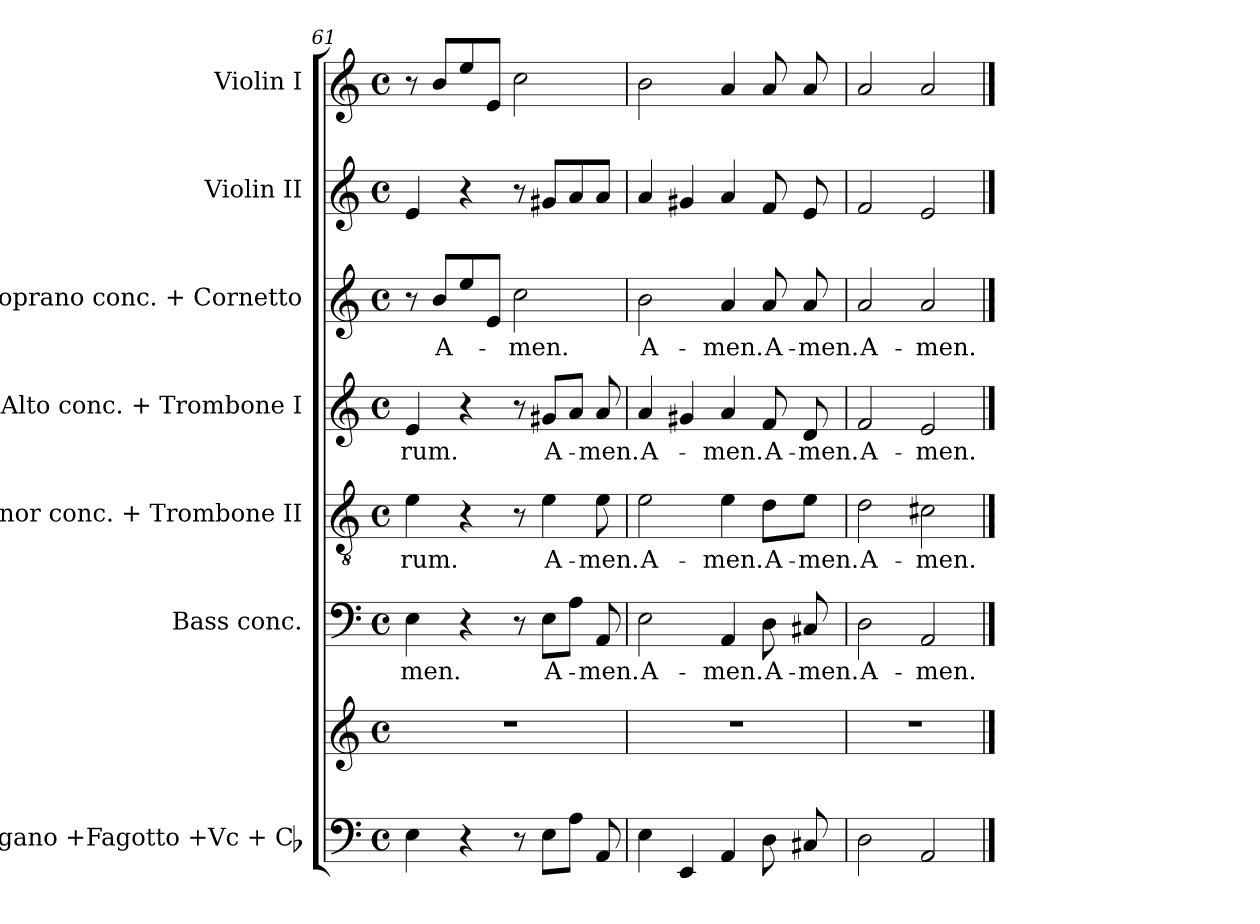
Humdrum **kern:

**kern	**kern	**kern	**text	**kern	**text	**kern	**text	**kern	**text	**kern	**kern
*part7	*part7	*part6	*part6	*part5	*part5	*part4	*part4	*part3	*part3	*part2	*part1
*staff8	*staff7	*staff6	*staff6	*staff5	*staff5	*staff4	*staff4	*staff3	*staff3	*staff2	*staff1
*I"Organo +Fagotto +Vc + Cb	*	*I"Bass conc.	*	*I"Tenor conc.  + Trombone II	*	*I"Alto conc.  + Trombone I	*	*I"Soprano conc. + Cornetto	*	*I"Violin II	*I"Violin I
*	*	*I'B	*	*I'T	*	*I'A	*	*I'S	*	*I'Vln. II	*I'Vln. I
*clefF4	*clefG2	*clefF4	*	*clefGv2	*	*clefG2	*	*clefG2	*	*clefG2	*clefG2
*k[]	*k[]	*k[]	*	*k[]	*	*k[]	*	*k[]	*	*k[]	*k[]
*C:	*C:	*C:	*	*C:	*	*C:	*	*C:	*	*C:	*C:
*M4/4	*M4/4	*M4/4	*	*M4/4	*	*M4/4	*	*M4/4	*	*M4/4	*M4/4
*met(c)	*met(c)	*met(c)	*	*met(c)	*	*met(c)	*	*met(c)	*	*met(c)	*met(c)
=61	=61	=61	=61	=61	=61	=61	=61	=61	=61	=61	=61
4E\	1r	4E\	-men.	4e\	-rum.	4e/	-rum.	8r	.	4e/	8r
.	.	.	.	.	.	.	.	8b/L	A-	.	8b/L
4r	.	4r	.	4r	.	4r	.	8ee/	.	4r	8ee/
.	.	.	.	.	.	.	.	8e/J	.	.	8e/J
8r	.	8r	.	8r	.	8r	.	2cc\	-men.	8r	2cc\
8E\L	.	8E\L	A-	4e\	A-	8g#X/L	A-	.	.	8g#X/L	.
8A\J	.	8A\J	.	.	.	8a/J	.	.	.	8a/	.
8AA/	.	8AA/	-men.	8e\	-men.	8a/	-men.	.	.	8a/J	.
=62	=62	=62	=62	=62	=62	=62	=62	=62	=62	=62	=62
4E\	1r	2E\	A-	2e\	A-	4a/	A-	2b\	A-	4a/	2b\
4EE/	.	.	.	.	.	4g#X/	.	.	.	4g#X/	.
4AA/	.	4AA/	-men.	4e\	-men.	4a/	-men.	4a/	-men.	4a/	4a/
8D\	.	8D\	A-	8d\L	A-	8f/	A-	8a/	A-	8f/	8a/
8C#X/	.	8C#X/	-men.	8e\J	-men.	8d/	-men.	8a/	-men.	8e/	8a/
=63	=63	=63	=63	=63	=63	=63	=63	=63	=63	=63	=63
2D\	1r	2D\	A-	2d\	A-	2f/	A-	2a/	A-	2f/	2a/
2AA/	.	2AA/	-men.	2c#X\	-men.	2e/	-men.	2a/	-men.	2e/	2a/
==	==	==	==	==	==	==	==	==	==	==	==
*-	*-	*-	*-	*-	*-	*-	*-	*-	*-	*-	*-
